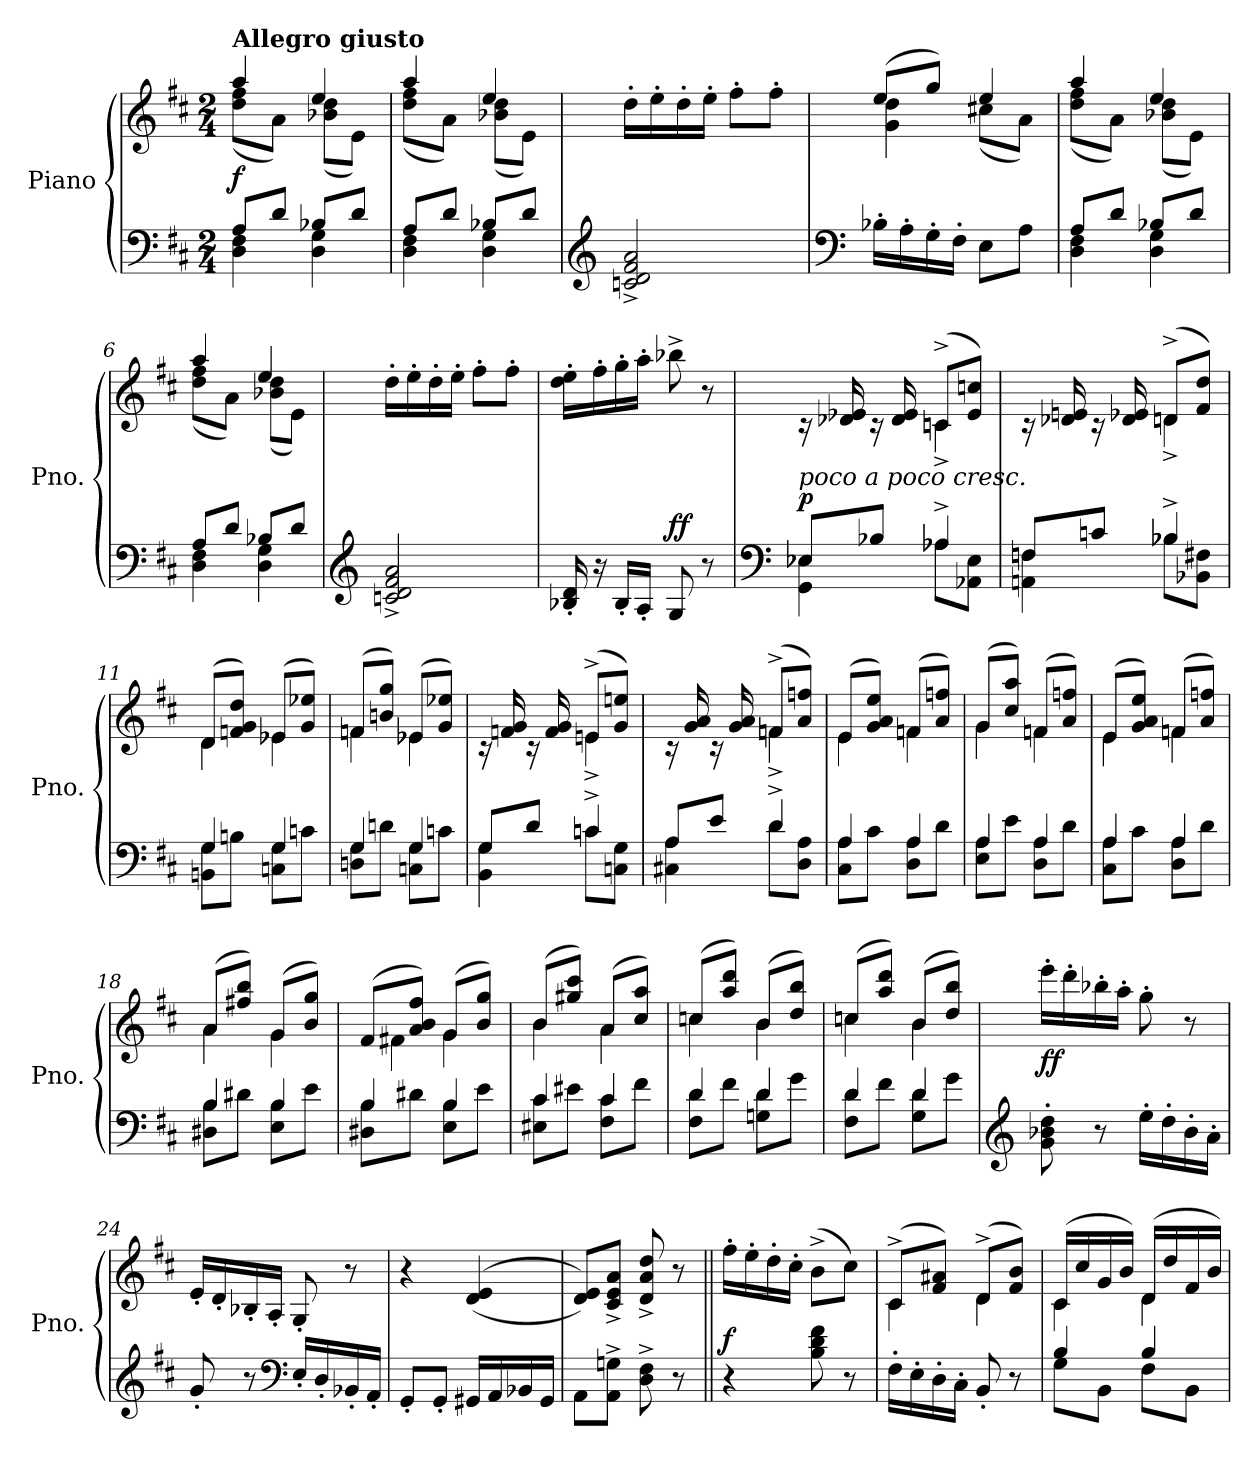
**kern	**kern	**dynam
*part1	*part1	*part1
*staff2	*staff1	*staff1/2
*I"Piano	*	*
*I'Pno.	*	*
*clefF4	*clefG2	*
*k[f#c#]	*k[f#c#]	*
*M2/4	*M2/4	*
=1	=1	=1
*^	*^	*
!	!	!LO:TX:a:B:t=Allegro giusto	!	!
!	!	!	!	!LO:DY:a=2
8A/L	4D\ 4F#\	4aa/	(>8dd\ 8ff#\L	f
8d/J	.	.	8a\J)	.
8B-X/L	4D\ 4G\	4ee/	(>8b-X\ 8dd\L	.
8d/J	.	.	8e\J)	.
=2	=2	=2	=2	=2
8A/L	4D\ 4F#\	4aa/	(>8dd\ 8ff#\L	.
8d/J	.	.	8a\J)	.
8B-X/L	4D\ 4G\	4ee/	(>8b-X\ 8dd\L	.
8d/J	.	.	8e\J)	.
*v	*v	*	*	*
*	*v	*v	*
=3	=3	=3
*clefG2	*	*
2cn/^ 2d/^ 2f#/^ 2a/^	16dd'\LL	.
.	16ee'\	.
.	16dd'\	.
.	16ee'\JJ	.
.	8ff#'\L	.
.	8ff#'\J	.
=4	=4	=4
*clefF4	*	*
*	*^	*
16B-X'\LL	(>8ee/L	4g\ 4dd\	.
16A'\	.	.	.
16G'\	8gg/J)	.	.
16F#'\JJ	.	.	.
8E\L	4ee/	(<8cc#X\L	.
8A\J	.	8a\J)	.
=5	=5	=5	=5
*^	*	*	*
8A/L	4D\ 4F#\	4aa/	(>8dd\ 8ff#\L	.
8d/J	.	.	8a\J)	.
8B-X/L	4D\ 4G\	4ee/	(>8b-X\ 8dd\L	.
8d/J	.	.	8e\J)	.
=6	=6	=6	=6	=6
8A/L	4D\ 4F#\	4aa/	(>8dd\ 8ff#\L	.
8d/J	.	.	8a\J)	.
8B-X/L	4D\ 4G\	4ee/	(>8b-X\ 8dd\L	.
8d/J	.	.	8e\J)	.
*v	*v	*	*	*
*	*v	*v	*
!!LO:LB:g=z
=7	=7	=7
*clefG2	*	*
2cn/^ 2d/^ 2f#/^ 2a/^	16dd'\LL	.
.	16ee'\	.
.	16dd'\	.
.	16ee'\JJ	.
.	8ff#'\L	.
.	8ff#'\J	.
=8	=8	=8
16B-X/' 16d/'	16dd\' 16ee\'LL	.
16r	16ff#'\	.
16B-'/LL	16gg'\	.
16A'/JJ	16aa'\JJ	.
!	!	!LO:DY:a=2
8G/	8bb-X^\	ff
8r	8r	.
=9	=9	=9
*clefF4	*	*
*^	*^	*
!LO:TX:a:i:t=poco a poco cresc.	!	!	!	!
!	!	!	!	!LO:DY:a=2
8E-X/L	4GG\ 4E-X\	16rc	4ryy	p
.	.	16d-X/ 16e-X/	.	.
8B-X/J	.	16rc	.	.
.	.	16d-/ 16e-/	.	.
4A-X^/	8A-X\L	(<8cn^/L	4cn^\	.
.	8AA-X\ 8E-\J	8e-/ 8ccn/J)	.	.
=10	=10	=10	=10	=10
8Fn/L	4AAn\ 4Fn\	16rc	4ryy	.
.	.	16d-X/ 16en/	.	.
8cn/J	.	16rc	.	.
.	.	16d-/ 16e-X/	.	.
4B-X^/	8B-X\L	(>8dn^/L	4dn^\	.
.	8BB-X\ 8F#X\J	8f#/ 8dd/J)	.	.
=11	=11	=11	=11	=11
4G/	8BBn\ 8G\L	(>8d/L	4d\	.
.	8Bn\J	8fn/ 8g/ 8dd/J)	.	.
4G/	8Cn\ 8G\L	(>8e-X/L	4e-X\	.
.	8cn\J	8g/ 8ee-X/J)	.	.
!!LO:LB:g=z	!!
=12	=12	=12	=12	=12
4G/	8Dn\ 8G\L	(>8fn/L	4fn\	.
.	8dn\J	8bn/ 8gg/J)	.	.
4G/	8Cn\ 8G\L	(>8e-X/L	4e-X\	.
.	8cn\J	8g/ 8ee-X/J)	.	.
=13	=13	=13	=13	=13
8G/L	4BB\ 4G\	16rc	4ryy	.
.	.	16fn/ 16g/	.	.
8d/J	.	16rc	.	.
.	.	16f/ 16g/	.	.
4cn^/	8cn\L	(>8e^/L	4en^\	.
.	8Cn\ 8G\J	8g/ 8een/J)	.	.
=14	=14	=14	=14	=14
8A/L	4C#X\ 4A\	16rc	4ryy	.
.	.	16g/ 16a/	.	.
8e/J	.	16rc	.	.
.	.	16g/ 16a/	.	.
4d^/	8d\L	(>8fn^/L	4fn^\	.
.	8D\ 8A\J	8a/ 8ffn/J)	.	.
=15	=15	=15	=15	=15
4A/	8C#\ 8A\L	(>8e/L	4e\	.
.	8c#\J	8g/ 8a/ 8ee/J)	.	.
4A/	8D\ 8A\L	(>8fn/L	4fn\	.
.	8d\J	8a/ 8ffn/J)	.	.
=16	=16	=16	=16	=16
4A/	8E\ 8A\L	(>8g/L	4g\	.
.	8e\J	8cc#/ 8aa/J)	.	.
4A/	8D\ 8A\L	(>8fn/L	4fn\	.
.	8d\J	8a/ 8ffn/J)	.	.
=17	=17	=17	=17	=17
4A/	8C#\ 8A\L	(>8e/L	4e\	.
.	8c#\J	8g/ 8a/ 8ee/J)	.	.
4A/	8D\ 8A\L	(>8fn/L	4fn\	.
.	8d\J	8a/ 8ffn/J)	.	.
!!LO:LB:g=z	!!
=18	=18	=18	=18	=18
4B/	8D#X\ 8B\L	(>8a/L	4a\	.
.	8d#X\J	8ff#X/ 8bb/J)	.	.
4B/	8E\ 8B\L	(>8g/L	4g\	.
.	8e\J	8b/ 8gg/J)	.	.
=19	=19	=19	=19	=19
4B/	8D#X\ 8B\L	(>8f#/L	4f#X\	.
.	8d#X\J	8a/ 8b/ 8ff#/J)	.	.
4B/	8E\ 8B\L	(>8g/L	4g\	.
.	8e\J	8b/ 8gg/J)	.	.
=20	=20	=20	=20	=20
4c#/	8E#X\ 8c#\L	(>8b/L	4b\	.
.	8e#X\J	8gg#X/ 8ccc#/J)	.	.
4c#/	8F#\ 8c#\L	(>8a/L	4a\	.
.	8f#\J	8cc#/ 8aa/J)	.	.
=21	=21	=21	=21	=21
4d/	8F#\ 8d\L	(>8ccn/L	4cc\	.
.	8f#\J	8aa/ 8ddd/J)	.	.
4d/	8Gn\ 8d\L	(>8b/L	4b\	.
.	8g\J	8dd/ 8bb/J)	.	.
=22	=22	=22	=22	=22
4d/	8F#\ 8d\L	(>8ccn/L	4ccn\	.
.	8f#\J	8aa/ 8ddd/J)	.	.
4d/	8G\ 8d\L	(>8b/L	4b\	.
.	8g\J	8dd/ 8bb/J)	.	.
*v	*v	*	*	*
*	*v	*v	*
=23	=23	=23
*clefG2	*	*
*^	*	*
!	!	!	!LO:DY:b
*v	*v	*	*
8g\' 8b-X\' 8dd\'	16eee'\LL	ff
.	16ddd'\	.
8r	16bb-X'\	.
.	16aa'\JJ	.
16ee'\LL	8gg'\	.
16dd'\	.	.
16b-'\	8r	.
16a'\JJ	.	.
!!LO:LB:g=z
=24	=24	=24
8g'/	16e'/LL	.
.	16d'/	.
8r	16B-X'/	.
.	16A'/JJ	.
*clefF4	*	*
16E'/LL	8G'/	.
16D'/	.	.
16BB-X'/	8r	.
16AA'/JJ	.	.
=25	=25	=25
8GG'/L	4r	.
8GG'/J	.	.
16GG#X/LL	(<(>4d/ 4e/	.
16AA/	.	.
16BB-X/	.	.
16GG#/JJ	.	.
=26	=26	=26
8AA\L	8d/ 8e/L))	.
8AA\^ 8Gn\^J	8c#/^ 8e/^ 8a/^J	.
8D\^ 8F#\^	8d/^ 8a/^ 8dd/^	.
8r	8r	.
=27||	=27||	=27||
!	!	!LO:DY:a=2
4r	16ff#'\LL	f
.	16ee'\	.
.	16dd'\	.
.	16cc#'\JJ	.
8B\ 8d\ 8f#\	(>8b^\L	.
8r	8cc#\J)	.
=28	=28	=28
*	*^	*
16F#'\LL	(<8c#^/L	4c#\	.
16E'\	.	.	.
16D'\	8f#/ 8a#X/J)	.	.
16C#'\JJ	.	.	.
8BB'/	(<8d^/L	4d\	.
8r	8f#/ 8b/J)	.	.
=29	=29	=29	=29
*^	*	*	*
4B/	8G\L	(<16c#/LL	4c#\	.
.	.	16cc#/	.	.
.	8BB\J	16g/	.	.
.	.	16b/JJ)	.	.
4B/	8F#\L	(<16d/LL	4d\	.
.	.	16dd/	.	.
.	8BB\J	16f#/	.	.
.	.	16b/JJ)	.	.
*v	*v	*	*	*
*	*v	*v	*
=	=	=
*-	*-	*-
